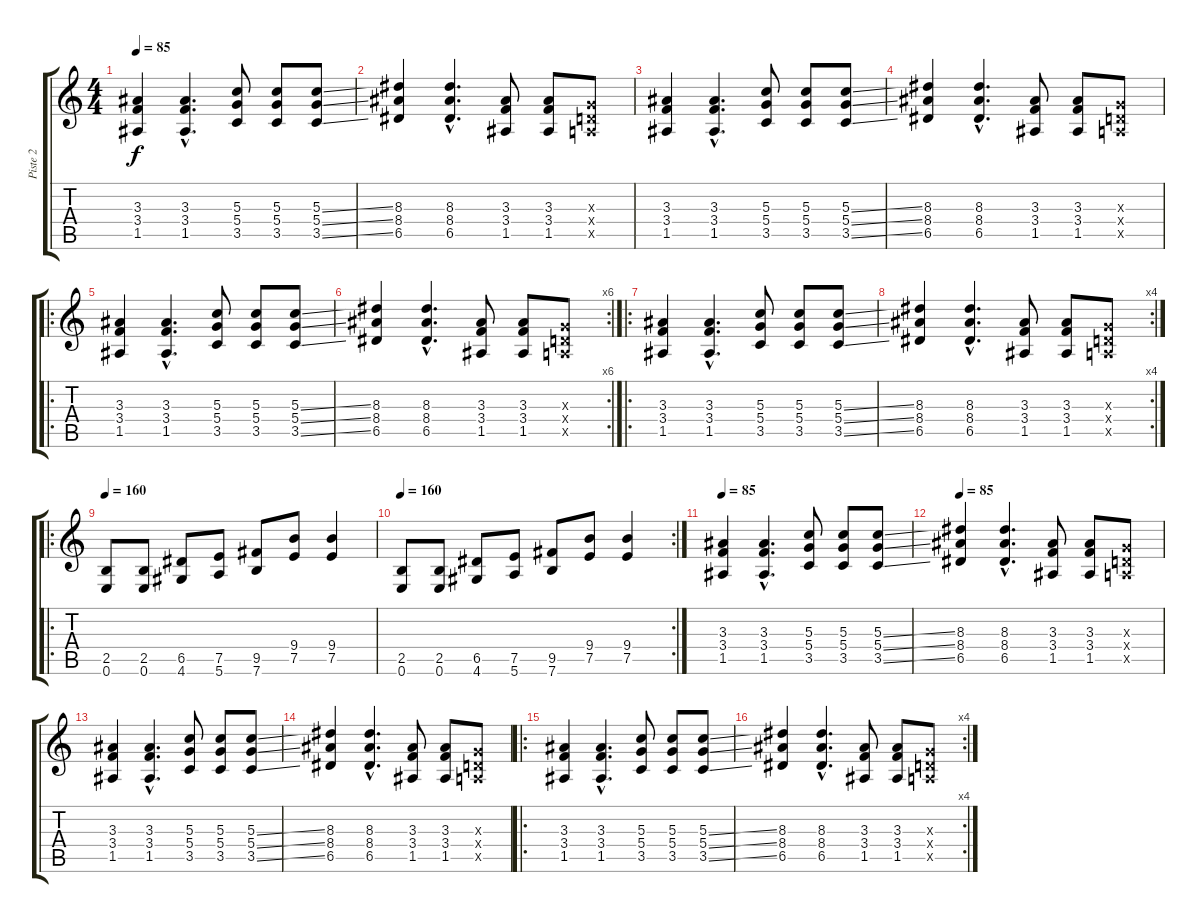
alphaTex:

\track ("Piste 2" "Piste 2") {instrument distortionguitar}
\staff {score tabs}
\tuning (E4 B3 G3 D3 A2 E2) {hide}
\ts (4 4)
\tempo 85
\clef g2
\ks c
(3.3 3.4 1.5).4{dy f instrument distortionguitar} (3.3{hac} 3.4{hac} 1.5{hac}).4{d} (5.3 5.4 3.5).8 (5.3 5.4 3.5).8 (5.3{ss} 5.4{ss} 3.5{ss}).8 |
(8.3 8.4 6.5).4 (8.3{hac} 8.4{hac} 6.5{hac}).4{d} (3.3 3.4 1.5).8 (3.3 3.4 1.5).8 (0.3{x} 0.4{x} 0.5{x}).8 |
(3.3 3.4 1.5).4 (3.3{hac} 3.4{hac} 1.5{hac}).4{d} (5.3 5.4 3.5).8 (5.3 5.4 3.5).8 (5.3{ss} 5.4{ss} 3.5{ss}).8 |
(8.3 8.4 6.5).4 (8.3{hac} 8.4{hac} 6.5{hac}).4{d} (3.3 3.4 1.5).8 (3.3 3.4 1.5).8 (0.3{x} 0.4{x} 0.5{x}).8 |
\ro
(3.3 3.4 1.5).4 (3.3{hac} 3.4{hac} 1.5{hac}).4{d} (5.3 5.4 3.5).8 (5.3 5.4 3.5).8 (5.3{ss} 5.4{ss} 3.5{ss}).8 |
\rc 6
(8.3 8.4 6.5).4 (8.3{hac} 8.4{hac} 6.5{hac}).4{d} (3.3 3.4 1.5).8 (3.3 3.4 1.5).8 (0.3{x} 0.4{x} 0.5{x}).8 |
\ro
(3.3 3.4 1.5).4 (3.3{hac} 3.4{hac} 1.5{hac}).4{d} (5.3 5.4 3.5).8 (5.3 5.4 3.5).8 (5.3{ss} 5.4{ss} 3.5{ss}).8 |
\rc 4
(8.3 8.4 6.5).4 (8.3{hac} 8.4{hac} 6.5{hac}).4{d} (3.3 3.4 1.5).8 (3.3 3.4 1.5).8 (0.3{x} 0.4{x} 0.5{x}).8 |
\ro
\tempo 160
(2.5 0.6).8 (2.5 0.6).8 (6.5 4.6).8 (7.5 5.6).8 (9.5 7.6).8 (9.4 7.5).8 (9.4 7.5).4 |
\rc 2
\tempo 160
(2.5 0.6).8 (2.5 0.6).8 (6.5 4.6).8 (7.5 5.6).8 (9.5 7.6).8 (9.4 7.5).8 (9.4 7.5).4 |
\tempo 85
(3.3 3.4 1.5).4 (3.3{hac} 3.4{hac} 1.5{hac}).4{d} (5.3 5.4 3.5).8 (5.3 5.4 3.5).8 (5.3{ss} 5.4{ss} 3.5{ss}).8 |
\tempo 85
(8.3 8.4 6.5).4 (8.3{hac} 8.4{hac} 6.5{hac}).4{d} (3.3 3.4 1.5).8 (3.3 3.4 1.5).8 (0.3{x} 0.4{x} 0.5{x}).8 |
(3.3 3.4 1.5).4 (3.3{hac} 3.4{hac} 1.5{hac}).4{d} (5.3 5.4 3.5).8 (5.3 5.4 3.5).8 (5.3{ss} 5.4{ss} 3.5{ss}).8 |
(8.3 8.4 6.5).4 (8.3{hac} 8.4{hac} 6.5{hac}).4{d} (3.3 3.4 1.5).8 (3.3 3.4 1.5).8 (0.3{x} 0.4{x} 0.5{x}).8 |
\ro
(3.3 3.4 1.5).4 (3.3{hac} 3.4{hac} 1.5{hac}).4{d} (5.3 5.4 3.5).8 (5.3 5.4 3.5).8 (5.3{ss} 5.4{ss} 3.5{ss}).8 |
\rc 4
(8.3 8.4 6.5).4 (8.3{hac} 8.4{hac} 6.5{hac}).4{d} (3.3 3.4 1.5).8 (3.3 3.4 1.5).8 (0.3{x} 0.4{x} 0.5{x}).8
